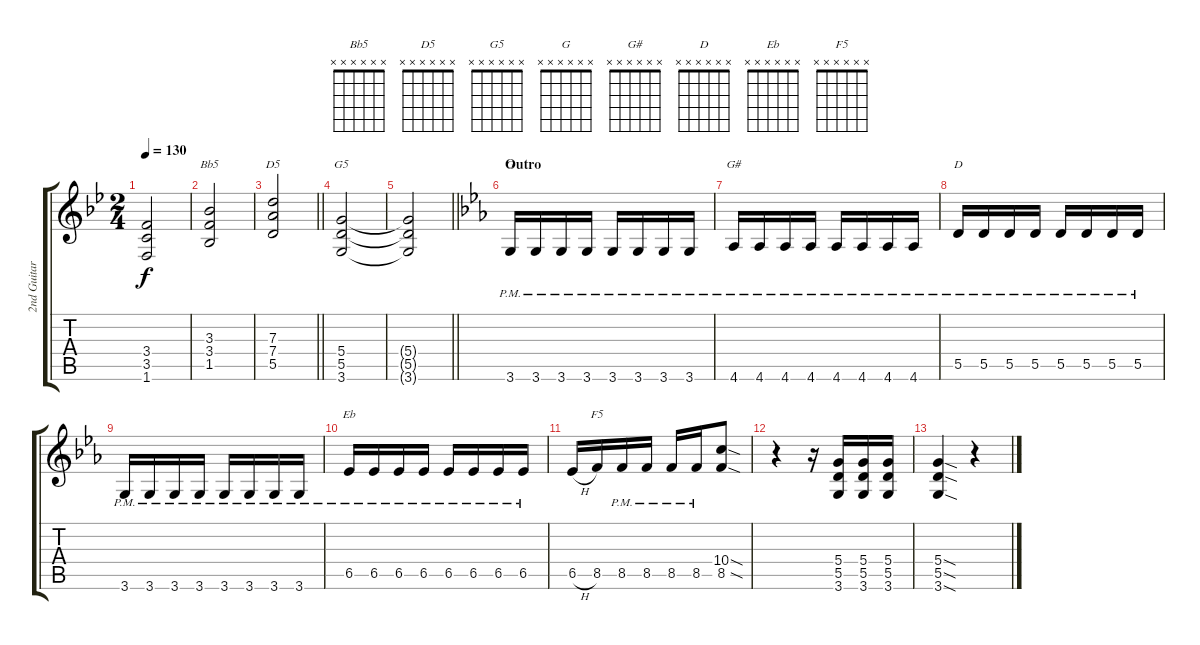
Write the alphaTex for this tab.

\track ("2nd Guitar" "2nd Guitar") {instrument distortionguitar}
\staff {score tabs}
\tuning (E4 B3 G3 D3 A2 E2) {hide}
\chord ("Bb5" x x x x x x)
\chord ("D5" x x x x x x)
\chord ("G5" x x x x x x)
\chord ("G" x x x x x x)
\chord ("G#" x x x x x x)
\chord ("D" x x x x x x)
\chord ("Eb" x x x x x x)
\chord ("F5" x x x x x x)
\ts (2 4)
\tempo 130
\clef g2
\ks gminor
(3.4{t} 3.5{t} 1.6{t}).2{dy f} |
(3.3 3.4 1.5).2{ch "Bb5"} |
\barLineRight lightlight
(7.3 7.4 5.5).2{ch "D5"} |
(5.4 5.5 3.6).2{ch "G5"} |
\barLineRight lightlight
(5.4{t} 5.5{t} 3.6{t}).2 |
\section ("" "Outro")
\ks cminor
3.6{pm}.16{ch "G"} 3.6{pm}.16 3.6{pm}.16 3.6{pm}.16 3.6{pm}.16 3.6{pm}.16 3.6{pm}.16 3.6{pm}.16 |
4.6{pm}.16{ch "G#"} 4.6{pm}.16 4.6{pm}.16 4.6{pm}.16 4.6{pm}.16 4.6{pm}.16 4.6{pm}.16 4.6{pm}.16 |
5.5{pm}.16{ch "D"} 5.5{pm}.16 5.5{pm}.16 5.5{pm}.16 5.5{pm}.16 5.5{pm}.16 5.5{pm}.16 5.5{pm}.16 |
3.6{pm}.16 3.6{pm}.16 3.6{pm}.16 3.6{pm}.16 3.6{pm}.16 3.6{pm}.16 3.6{pm}.16 3.6{pm}.16 |
6.5{pm}.16{ch "Eb"} 6.5{pm}.16 6.5{pm}.16 6.5{pm}.16 6.5{pm}.16 6.5{pm}.16 6.5{pm}.16 6.5{pm}.16 |
6.5{h}.16 8.5.16{ch "F5"} 8.5{pm}.16 8.5{pm}.16 8.5{pm}.16 8.5{pm}.16 (10.4{sod} 8.5{sod}).8 |
r.4 r.16 (5.4 5.5 3.6).16 (5.4 5.5 3.6).16 (5.4 5.5 3.6).16 |
(5.4{sod} 5.5{sod} 3.6{sod}).4 r.4
